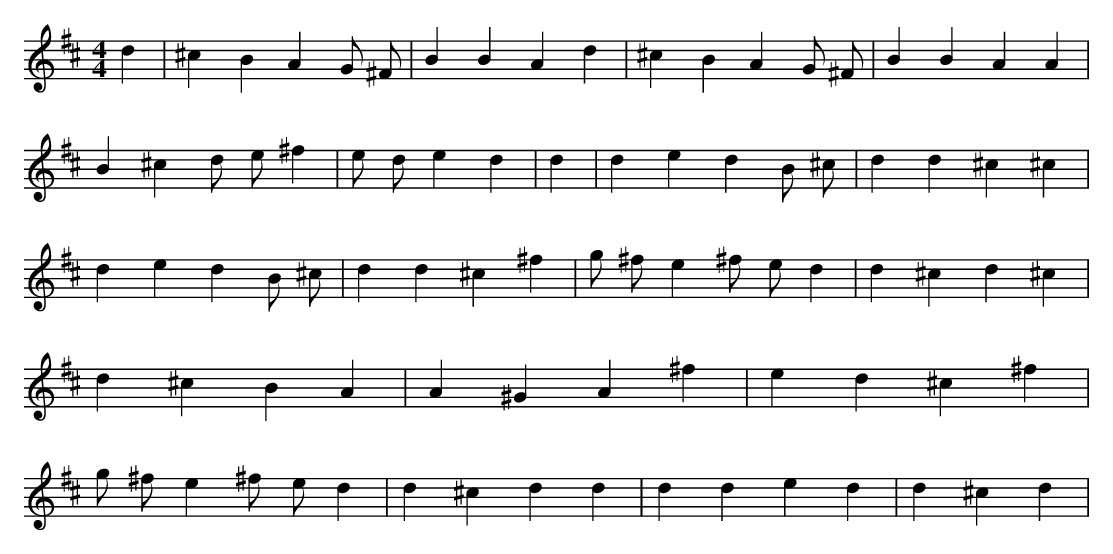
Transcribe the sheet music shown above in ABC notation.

X:1
M:4/4
L:1/8
K:D
d2 | ^c2 B2 A2 G ^F | B2 B2 A2 d2 | ^c2 B2 A2 G ^F | B2 B2 A2 A2 | B2 ^c2 d e ^f2 | e d e2 d2 | d2 | d2 e2 d2 B ^c | d2 d2 ^c2 ^c2 | d2 e2 d2 B ^c | d2 d2 ^c2 ^f2 | g ^f e2 ^f e d2 | d2 ^c2 d2 ^c2 | d2 ^c2 B2 A2 | A2 ^G2 A2 ^f2 | e2 d2 ^c2 ^f2 | g ^f e2 ^f e d2 | d2 ^c2 d2 d2 | d2 d2 e2 d2 | d2 ^c2 d2 |
